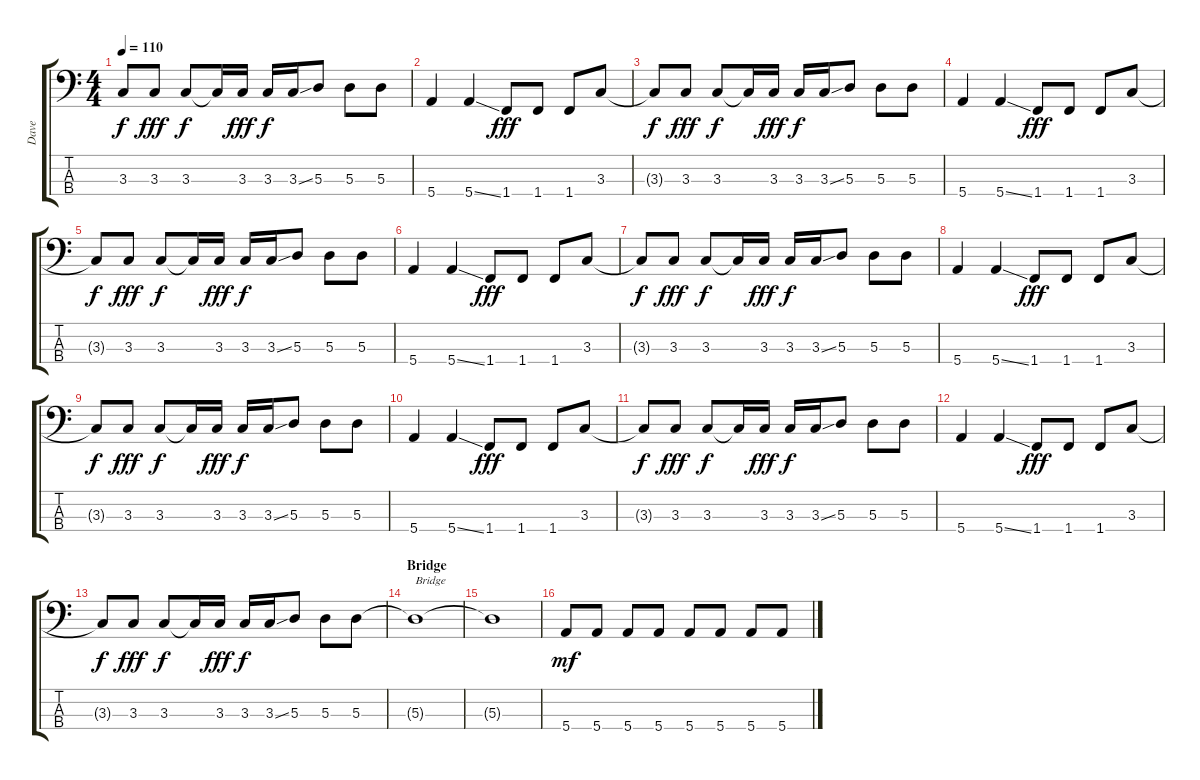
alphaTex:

\track ("Dave" "Dave") {instrument electricbasspick}
\staff {score tabs}
\tuning (G2 D2 A1 E1) {hide}
\ts (4 4)
\tempo 110
\clef f4
\ks c
3.3{t}.8{dy f} 3.3.8{dy fff} 3.3.8{dy f} 3.3{t}.16 3.3.16{dy fff} 3.3.16{dy f} 3.3{ss}.16 5.3.8 5.3.8 5.3.8 |
5.4.4 5.4{ss}.4 1.4.8{dy fff} 1.4.8 1.4.8 3.3.8 |
3.3{t}.8{dy f} 3.3.8{dy fff} 3.3.8{dy f} 3.3{t}.16 3.3.16{dy fff} 3.3.16{dy f} 3.3{ss}.16 5.3.8 5.3.8 5.3.8 |
5.4.4 5.4{ss}.4 1.4.8{dy fff} 1.4.8 1.4.8 3.3.8 |
3.3{t}.8{dy f} 3.3.8{dy fff} 3.3.8{dy f} 3.3{t}.16 3.3.16{dy fff} 3.3.16{dy f} 3.3{ss}.16 5.3.8 5.3.8 5.3.8 |
5.4.4 5.4{ss}.4 1.4.8{dy fff} 1.4.8 1.4.8 3.3.8 |
3.3{t}.8{dy f} 3.3.8{dy fff} 3.3.8{dy f} 3.3{t}.16 3.3.16{dy fff} 3.3.16{dy f} 3.3{ss}.16 5.3.8 5.3.8 5.3.8 |
5.4.4 5.4{ss}.4 1.4.8{dy fff} 1.4.8 1.4.8 3.3.8 |
3.3{t}.8{dy f} 3.3.8{dy fff} 3.3.8{dy f} 3.3{t}.16 3.3.16{dy fff} 3.3.16{dy f} 3.3{ss}.16 5.3.8 5.3.8 5.3.8 |
5.4.4 5.4{ss}.4 1.4.8{dy fff} 1.4.8 1.4.8 3.3.8 |
3.3{t}.8{dy f} 3.3.8{dy fff} 3.3.8{dy f} 3.3{t}.16 3.3.16{dy fff} 3.3.16{dy f} 3.3{ss}.16 5.3.8 5.3.8 5.3.8 |
5.4.4 5.4{ss}.4 1.4.8{dy fff} 1.4.8 1.4.8 3.3.8 |
3.3{t}.8{dy f} 3.3.8{dy fff} 3.3.8{dy f} 3.3{t}.16 3.3.16{dy fff} 3.3.16{dy f} 3.3{ss}.16 5.3.8 5.3.8 5.3.8 |
\section ("" "Bridge")
5.3{t}.1{txt "Bridge"} |
5.3{t}.1 |
5.4.8{dy mf} 5.4.8 5.4.8 5.4.8 5.4.8 5.4.8 5.4.8 5.4.8
